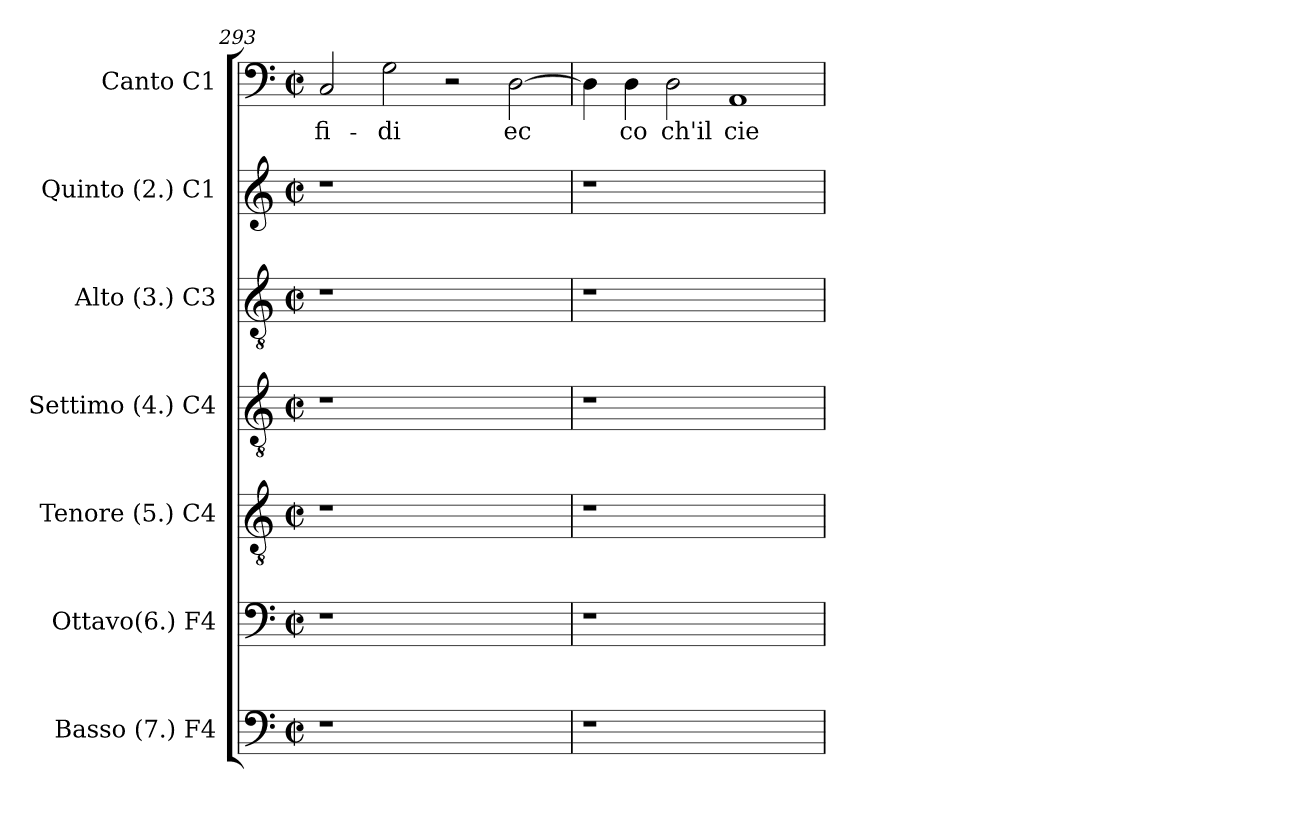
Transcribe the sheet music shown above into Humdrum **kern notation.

**kern	**kern	**kern	**kern	**kern	**kern	**kern	**text
*part7	*part6	*part5	*part4	*part3	*part2	*part1	*part1
*staff7	*staff6	*staff5	*staff4	*staff3	*staff2	*staff1	*staff1
*I"Basso (7.)  F4	*I"Ottavo(6.)  F4	*I"Tenore (5.)  C4	*I"Settimo (4.)  C4	*I"Alto (3.)  C3	*I"Quinto (2.)  C1	*I"Canto  C1	*
*	*	*I'T	*	*I'A	*	*I'C	*
!!LO:PB:g=z
*clefF4	*clefF4	*clefGv2	*clefGv2	*clefGv2	*clefG2	*clefF4	*
*k[]	*k[]	*k[]	*k[]	*k[]	*k[]	*k[]	*
*C:	*C:	*C:	*C:	*C:	*C:	*C:	*
*M2/2	*M2/2	*M2/2	*M2/2	*M2/2	*M2/2	*M2/2	*
*met(c|)	*met(c|)	*met(c|)	*met(c|)	*met(c|)	*met(c|)	*met(c|)	*
=293	=293	=293	=293	=293	=293	=293	=293
!	!	!	!	!	!	!	!LO:LY:b:cj
1r	1r	1r	1r	1r	1r	2C/	fi-
!	!	!	!	!	!	!	!LO:LY:b:cj
.	.	.	.	.	.	2G\	-di
1ryy	1ryy	1ryy	1ryy	1ryy	1ryy	2r	.
!	!	!	!	!	!	!	!LO:LY:b:cj
.	.	.	.	.	.	[>2D\	ec-
=294	=294	=294	=294	=294	=294	=294	=294
!	!	!	!	!	!	!	!LO:LY:b:cj
1r	1r	1r	1r	1r	1r	4D\]	--
!	!	!	!	!	!	!	!LO:LY:b:cj
.	.	.	.	.	.	4D\	-co
!	!	!	!	!	!	!	!LO:LY:b:cj
.	.	.	.	.	.	2D\	ch'il
!	!	!	!	!	!	!	!LO:LY:b:cj
1ryy	1ryy	1ryy	1ryy	1ryy	1ryy	1AA	cie-
=	=	=	=	=	=	=	=
*-	*-	*-	*-	*-	*-	*-	*-
